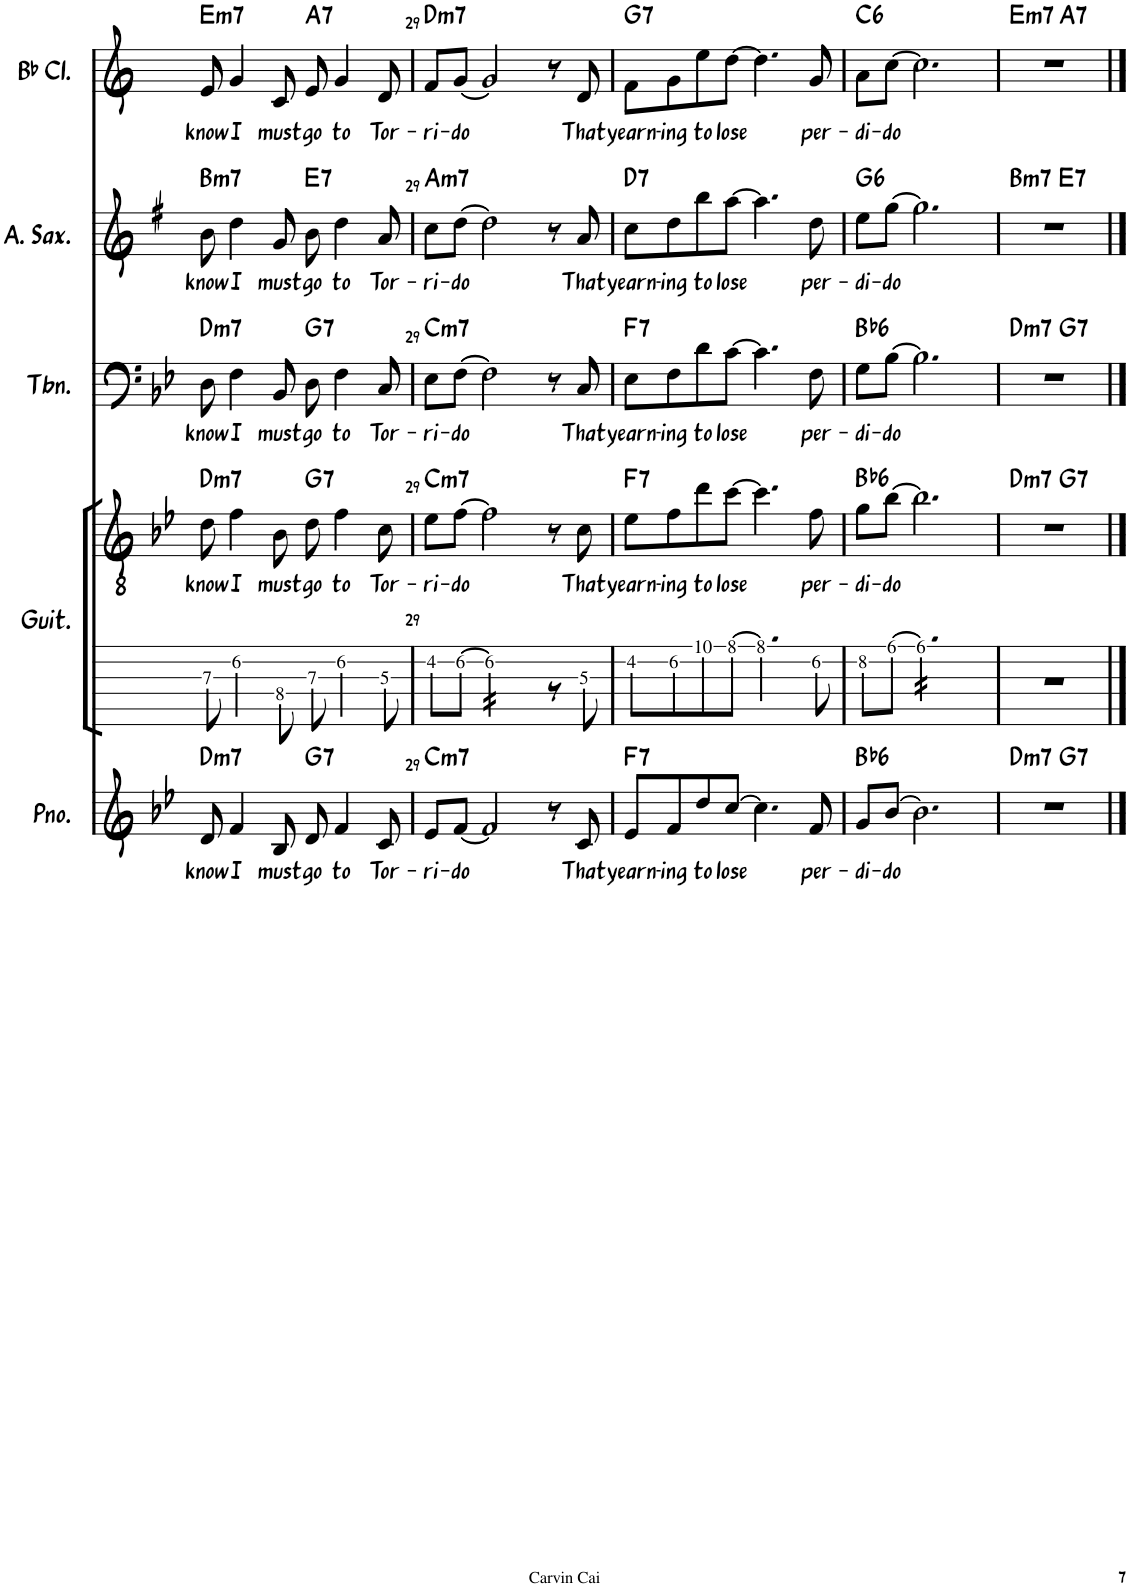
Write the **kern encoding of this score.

**kern	**text	**harte	**kern	**kern	**text	**harte	**kern	**text	**harte	**kern	**text	**harte	**kern	**text	**harte
*part5	*part5	*part5	*part4	*part4	*part4	*part4	*part3	*part3	*part3	*part2	*part2	*part2	*part1	*part1	*part1
*staff6	*staff6	*	*staff5	*staff4	*staff4	*	*staff3	*staff3	*	*staff2	*staff2	*	*staff1	*staff1	*
*I"钢琴	*	*	*I"原音吉他	*	*	*	*I"长号	*	*	*I"中音萨克斯	*	*	*I"降B调单簧管	*	*
!!LO:PB:g=z
*clefG2	*	*	*	*clefGv2	*	*	*clefF4	*	*	*clefG2	*	*	*clefG2	*	*
*	*	*	*	*	*	*	*	*	*	*Trd5c9	*	*	*Trd1c2	*	*
*k[b-e-]	*	*	*k[b-e-]	*k[b-e-]	*	*	*k[b-e-]	*	*	*k[f#]	*	*	*k[]	*	*
*M4/4	*	*	*M4/4	*M4/4	*	*	*M4/4	*	*	*M4/4	*	*	*M4/4	*	*
=28	=28	=28	=28	=28	=28	=28	=28	=28	=28	=28	=28	=28	=28	=28	=28
!	!LO:LY:b	!LO:H:kt=m7	!	!	!LO:LY:b	!LO:H:kt=m7	!	!LO:LY:b	!LO:H:kt=m7	!	!LO:LY:b	!LO:H:kt=m7	!	!LO:LY:b	!LO:H:kt=m7
8d/	know	D:min7	8d\	8d\	know	D:min7	8D\	know	D:min7	8b\	know	B:min7	8e/	know	E:min7
!	!LO:LY:b	!	!	!	!LO:LY:b	!	!	!LO:LY:b	!	!	!LO:LY:b	!	!	!LO:LY:b	!
4f/	I	.	4f\	4f\	I	.	4F\	I	.	4dd\	I	.	4g/	I	.
!	!LO:LY:b	!	!	!	!LO:LY:b	!	!	!LO:LY:b	!	!	!LO:LY:b	!	!	!LO:LY:b	!
8B-/	must	.	8B-\	8B-\	must	.	8BB-/	must	.	8g/	must	.	8c/	must	.
!	!LO:LY:b	!LO:H:kt=7	!	!	!LO:LY:b	!LO:H:kt=7	!	!LO:LY:b	!LO:H:kt=7	!	!LO:LY:b	!LO:H:kt=7	!	!LO:LY:b	!LO:H:kt=7
8d/	go	G:7	8d\	8d\	go	G:7	8D\	go	G:7	8b\	go	E:7	8e/	go	A:7
!	!LO:LY:b	!	!	!	!LO:LY:b	!	!	!LO:LY:b	!	!	!LO:LY:b	!	!	!LO:LY:b	!
4f/	to	.	4f\	4f\	to	.	4F\	to	.	4dd\	to	.	4g/	to	.
!	!LO:LY:b	!	!	!	!LO:LY:b	!	!	!LO:LY:b	!	!	!LO:LY:b	!	!	!LO:LY:b	!
8c/	Tor-	.	8c\	8c\	Tor-	.	8C/	Tor-	.	8a/	Tor-	.	8d/	Tor-	.
=29	=29	=29	=29	=29	=29	=29	=29	=29	=29	=29	=29	=29	=29	=29	=29
!	!LO:LY:b	!LO:H:kt=m7	!	!	!LO:LY:b	!LO:H:kt=m7	!	!LO:LY:b	!LO:H:kt=m7	!	!LO:LY:b	!LO:H:kt=m7	!	!LO:LY:b	!LO:H:kt=m7
8e-/L	-ri-	C:min7	8e-\L	8e-\L	-ri-	C:min7	8E-\L	-ri-	C:min7	8cc\L	-ri-	A:min7	8f/L	-ri-	D:min7
!	!LO:LY:b	!	!	!	!LO:LY:b	!	!	!LO:LY:b	!	!	!LO:LY:b	!	!	!LO:LY:b	!
[8f/J	-do	.	[8f\J	[8f\J	-do	.	[8F\J	-do	.	[8dd\J	-do	.	[8g/J	-do	.
2f/]	.	.	2f\]	2f\]	.	.	2F\]	.	.	2dd\]	.	.	2g/]	.	.
8r	.	.	8r	8r	.	.	8r	.	.	8r	.	.	8r	.	.
!	!LO:LY:b	!	!	!	!LO:LY:b	!	!	!LO:LY:b	!	!	!LO:LY:b	!	!	!LO:LY:b	!
8c/	That	.	8c\	8c\	That	.	8C/	That	.	8a/	That	.	8d/	That	.
=30	=30	=30	=30	=30	=30	=30	=30	=30	=30	=30	=30	=30	=30	=30	=30
!	!LO:LY:b	!LO:H:kt=7	!	!	!LO:LY:b	!LO:H:kt=7	!	!LO:LY:b	!LO:H:kt=7	!	!LO:LY:b	!LO:H:kt=7	!	!LO:LY:b	!LO:H:kt=7
8e-/L	yearn-	F:7	8e-\L	8e-\L	yearn-	F:7	8E-\L	yearn-	F:7	8cc\L	yearn-	D:7	8f\L	yearn-	G:7
!	!LO:LY:b	!	!	!	!LO:LY:b	!	!	!LO:LY:b	!	!	!LO:LY:b	!	!	!LO:LY:b	!
8f/	-ing	.	8f\	8f\	-ing	.	8F\	-ing	.	8dd\	-ing	.	8g\	-ing	.
!	!LO:LY:b	!	!	!	!LO:LY:b	!	!	!LO:LY:b	!	!	!LO:LY:b	!	!	!LO:LY:b	!
8dd/	to	.	8dd\	8dd\	to	.	8d\	to	.	8bb\	to	.	8ee\	to	.
!	!LO:LY:b	!	!	!	!LO:LY:b	!	!	!LO:LY:b	!	!	!LO:LY:b	!	!	!LO:LY:b	!
[8cc/J	lose	.	[8cc\J	[8cc\J	lose	.	[8c\J	lose	.	[8aa\J	lose	.	[8dd\J	lose	.
4.cc\]	.	.	4.cc\]	4.cc\]	.	.	4.c\]	.	.	4.aa\]	.	.	4.dd\]	.	.
!	!LO:LY:b	!	!	!	!LO:LY:b	!	!	!LO:LY:b	!	!	!LO:LY:b	!	!	!LO:LY:b	!
8f/	per-	.	8f\	8f\	per-	.	8F\	per-	.	8dd\	per-	.	8g/	per-	.
=31	=31	=31	=31	=31	=31	=31	=31	=31	=31	=31	=31	=31	=31	=31	=31
!	!LO:LY:b	!LO:H:kt=6	!	!	!LO:LY:b	!LO:H:kt=6	!	!LO:LY:b	!LO:H:kt=6	!	!LO:LY:b	!LO:H:kt=6	!	!LO:LY:b	!LO:H:kt=6
8g/L	-di-	Bb:maj6	8g\L	8g\L	-di-	Bb:maj6	8G\L	-di-	Bb:maj6	8ee\L	-di-	G:maj6	8a\L	-di-	C:maj6
!	!LO:LY:b	!	!	!	!LO:LY:b	!	!	!LO:LY:b	!	!	!LO:LY:b	!	!	!LO:LY:b	!
[8b-/J	-do	.	[8b-\J	[8b-\J	-do	.	[8B-\J	-do	.	[8gg\J	-do	.	[8cc\J	-do	.
2.b-\]	.	.	2.b-\]	2.b-\]	.	.	2.B-\]	.	.	2.gg\]	.	.	2.cc\]	.	.
=32	=32	=32	=32	=32	=32	=32	=32	=32	=32	=32	=32	=32	=32	=32	=32
!	!	!LO:H:kt=m7	!	!	!	!LO:H:kt=m7	!	!	!LO:H:kt=m7	!	!	!LO:H:kt=m7	!	!	!LO:H:kt=m7
*^	*	*	*	*^	*	*	*^	*	*	*^	*	*	*^	*	*
1r	2ryy	.	D:min7	1r	1r	2ryy	.	D:min7	1r	2ryy	.	D:min7	1r	2ryy	.	B:min7	1r	2ryy	.	E:min7
!	!	!	!LO:H:kt=7	!	!	!	!	!LO:H:kt=7	!	!	!	!LO:H:kt=7	!	!	!	!LO:H:kt=7	!	!	!	!LO:H:kt=7
.	2ryy	.	G:7	.	.	2ryy	.	G:7	.	2ryy	.	G:7	.	2ryy	.	E:7	.	2ryy	.	A:7
*	*	*	*	*	*v	*v	*	*	*	*	*	*	*v	*v	*	*	*v	*v	*	*
*v	*v	*	*	*	*	*	*	*v	*v	*	*	*	*	*	*	*	*
==	==	==	==	==	==	==	==	==	==	==	==	==	==	==	==
*-	*-	*-	*-	*-	*-	*-	*-	*-	*-	*-	*-	*-	*-	*-	*-
